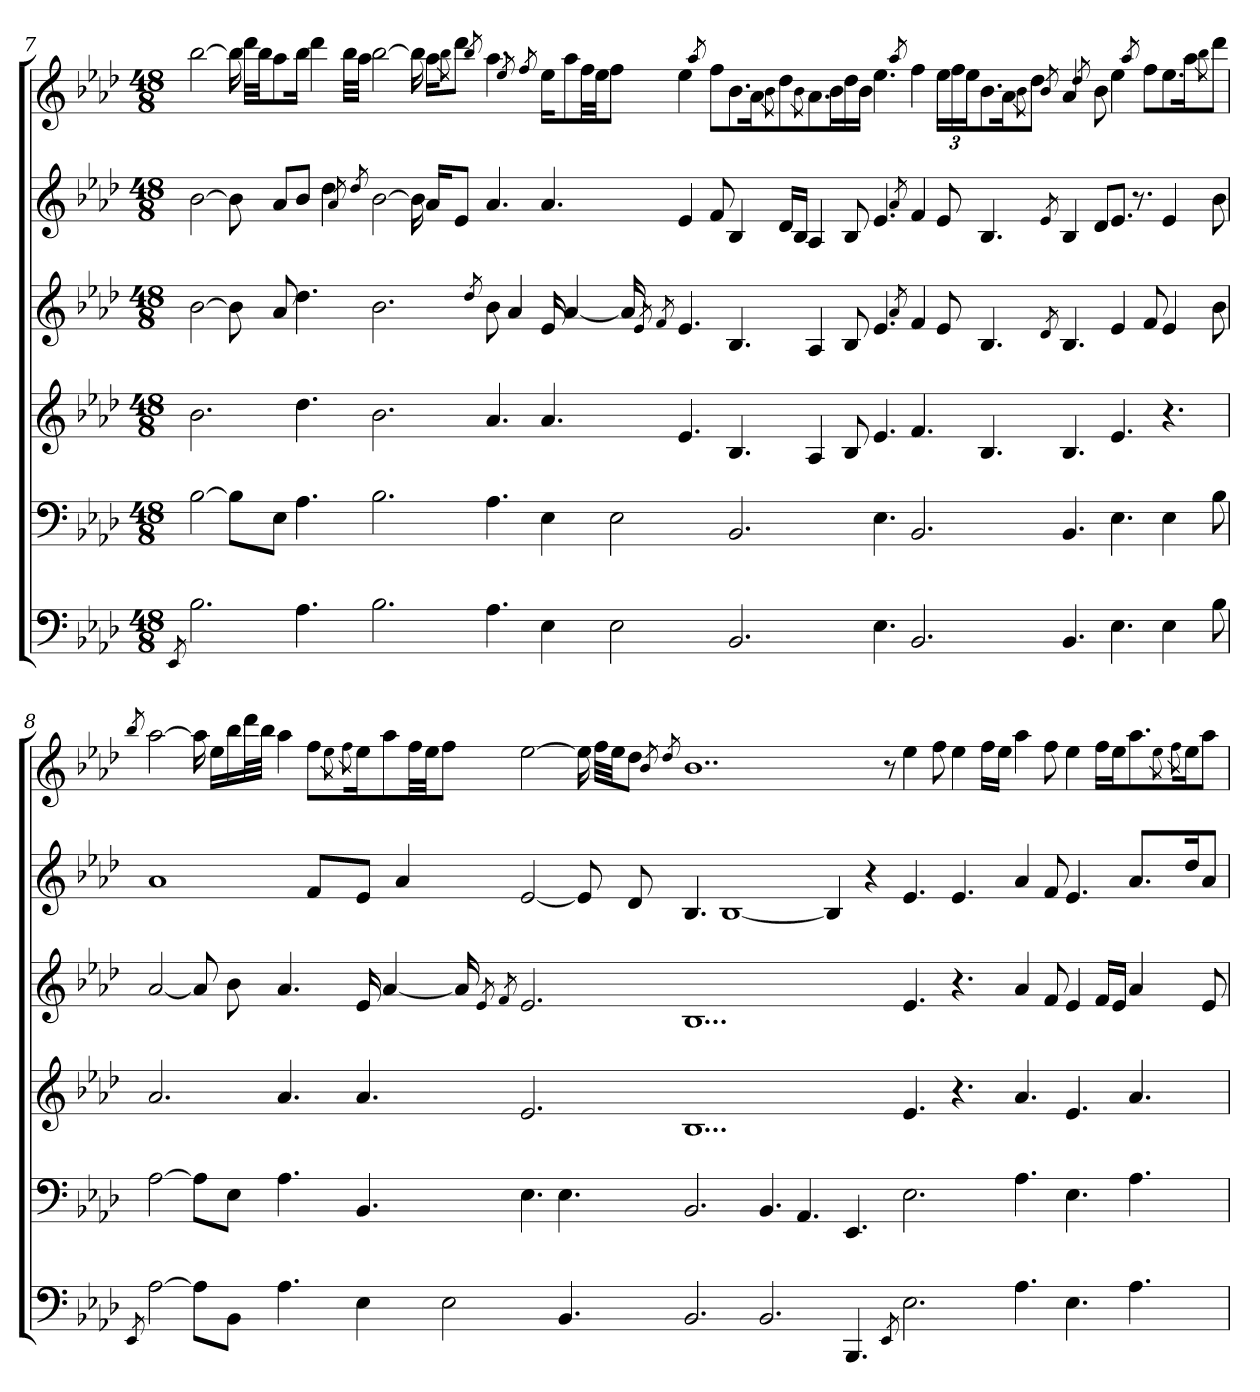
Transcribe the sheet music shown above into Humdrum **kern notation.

**kern	**kern	**kern	**kern	**kern	**kern
*part6	*part5	*part4	*part3	*part2	*part1
*staff6	*staff5	*staff4	*staff3	*staff2	*staff1
*clefF4	*clefF4	*clefG2	*clefG2	*clefG2	*clefG2
*k[b-e-a-d-]	*k[b-e-a-d-]	*k[b-e-a-d-]	*k[b-e-a-d-]	*k[b-e-a-d-]	*k[b-e-a-d-]
*M48/8	*M48/8	*M48/8	*M48/8	*M48/8	*M48/8
=7	=7	=7	=7	=7	=7
8qEE-	.	.	.	.	.
2.B-	[2B-	2.b-	[2b-	[2b-	[2bb-
.	8B-\L]	.	8b-]	8b-]	16bb-]
.	.	.	.	.	32ddd-\LLL
.	.	.	.	.	32bb-\JJ
.	8E-\J	.	8a-	8a-/L	8aa-\
4.A-	4.A-	4.dd-	4.dd-	8b-/J	16bb-\Jk
.	.	.	.	.	4ddd-
.	.	.	.	4dd-	.
.	.	.	.	.	32bb-\LLL
.	.	.	.	.	32aa-\JJJ
.	.	.	.	8qa-	.
.	.	.	.	8qdd-	.
2.B-	2.B-	2.b-	2.b-	[2b-	[2bb-
.	.	.	.	16b-]	16bb-]
.	.	.	.	16a-/KL	16aa-\KL
.	.	.	.	.	8qbb-\
.	.	.	.	8e-/J	8ddd-\J
.	.	.	8qdd-	.	8qbb-
4.A-	4.A-	4.a-	8b-	4.a-	4.aa-
.	.	.	4a-	.	.
.	.	.	.	.	8qee-
.	.	.	.	.	8qff
4E-	4E-	4.a-	16e-	4.a-	16ee-\KL
.	.	.	[4a-	.	8aa-\
.	.	.	.	.	32ff\LL
.	.	.	.	.	32ee-\JJ
2E-	2E-	.	.	.	8ff\J
.	.	.	16a-]	.	.
.	.	.	8qe-	.	.
.	.	.	8qf	.	.
.	.	4.e-	4.e-	4e-	4ee-
.	.	.	.	.	8qaa-
.	.	.	.	8f	8ff\L
2.BB-	2.BB-	4.B-	4.B-	4B-	8.b-\
.	.	.	.	.	16a-\K
.	.	.	.	.	8qb-\
.	.	.	.	16d-/LL	8dd-\
.	.	.	.	16B-/JJ	.
.	.	.	.	.	8qb-\
.	.	4A-	4A-	4A-	8.a-\
.	.	.	.	.	16b-\L
.	.	8B-	8B-	8B-	16dd-\
.	.	.	.	.	16b-\JJ
4.E-	4.E-	4.e-	4.e-	4.e-	4.ee-
.	.	.	8qa-	8qa-	8qaa-
2.BB-	2.BB-	4.f	4f	4f	4ff
.	.	.	8e-	8e-	24ee-\LL
.	.	.	.	.	24ff\
.	.	.	.	.	24ee-\J
.	.	4.B-	4.B-	4.B-	8.b-\
.	.	.	.	.	16a-\K
.	.	.	.	.	8qb-\
.	.	.	.	.	8dd-\J
.	.	.	8qd-	8qe-	8qb-
4.BB-	4.BB-	4.B-	4.B-	4B-	4a-
.	.	.	.	.	8qdd-
.	.	.	.	8d-/L	8b-
4.E-	4.E-	4.e-	4e-	8.e-/J	4ee-
.	.	.	.	8.r	.
.	.	.	.	.	8qaa-
.	.	.	8f	.	8ff\L
4E-	4E-	4.r	4e-	4e-	8.ee-\
.	.	.	.	.	16aa-\K
.	.	.	.	.	8qbb-\
8B-	8B-	.	8b-	8b-	8ddd-\J
=8	=8	=8	=8	=8	=8
8qEE-	.	.	.	.	8qbb-
[2A-	[2A-	2.a-	[2a-	1a-	[2aa-
8A-\L]	8A-\L]	.	8a-]	.	16aa-]
.	.	.	.	.	16ee-\LL
8BB-\J	8E-\J	.	8b-	.	16bb-\
.	.	.	.	.	32ddd-\L
.	.	.	.	.	32bb-\JJJ
4.A-	4.A-	4.a-	4.a-	.	4aa-
.	.	.	.	8f/L	8ff\L
.	.	.	.	.	8qee-\
.	.	.	.	.	8qff\
4E-	4.BB-	4.a-	16e-	8e-/J	16ee-\K
.	.	.	[4a-	.	8aa-\
.	.	.	.	4a-	.
.	.	.	.	.	32ff\LL
.	.	.	.	.	32ee-\JJ
2E-	.	.	.	.	8ff\J
.	.	.	16a-]	.	.
.	.	.	8qe-	.	.
.	.	.	8qf	.	.
.	4.E-	2.e-	2.e-	[2e-	[2ee-
4.BB-	4.E-	.	.	.	.
.	.	.	.	8e-]	16ee-]
.	.	.	.	.	32ff\LLL
.	.	.	.	.	32ee-\JJ
.	.	.	.	8d-	8dd-\J
.	.	.	.	.	8qb-
.	.	.	.	.	8qdd-
2.BB-	2.BB-	1...B-	1...B-	4.B-	1..b-
.	.	.	.	[1B-	.
2.BB-	4.BB-	.	.	.	.
.	4.AA-	.	.	.	.
.	.	.	.	4B-]	.
4.BBB-	4.EE-	.	.	.	.
.	.	.	.	4r	.
.	.	.	.	.	8r
8qEE-	.	.	.	.	.
2.E-	2.E-	4.e-	4.e-	4.e-	4ee-
.	.	.	.	.	8ff
.	.	4.r	4.r	4.e-	4ee-
.	.	.	.	.	16ff\LL
.	.	.	.	.	16ee-\JJ
4.A-	4.A-	4.a-	4a-	4a-	4aa-
.	.	.	8f	8f	8ff
4.E-	4.E-	4.e-	4e-	4.e-	4ee-
.	.	.	16f/LL	.	16ff\LL
.	.	.	16e-/JJ	.	16ee-\J
4.A-	4.A-	4.a-	4a-	8.a-/L	8.aa-\
.	.	.	.	.	8qee-\
.	.	.	.	.	8qff\
.	.	.	.	16dd-/K	16ee-\K
.	.	.	8e-	8a-/J	8aa-\J
=	=	=	=	=	=
*-	*-	*-	*-	*-	*-
